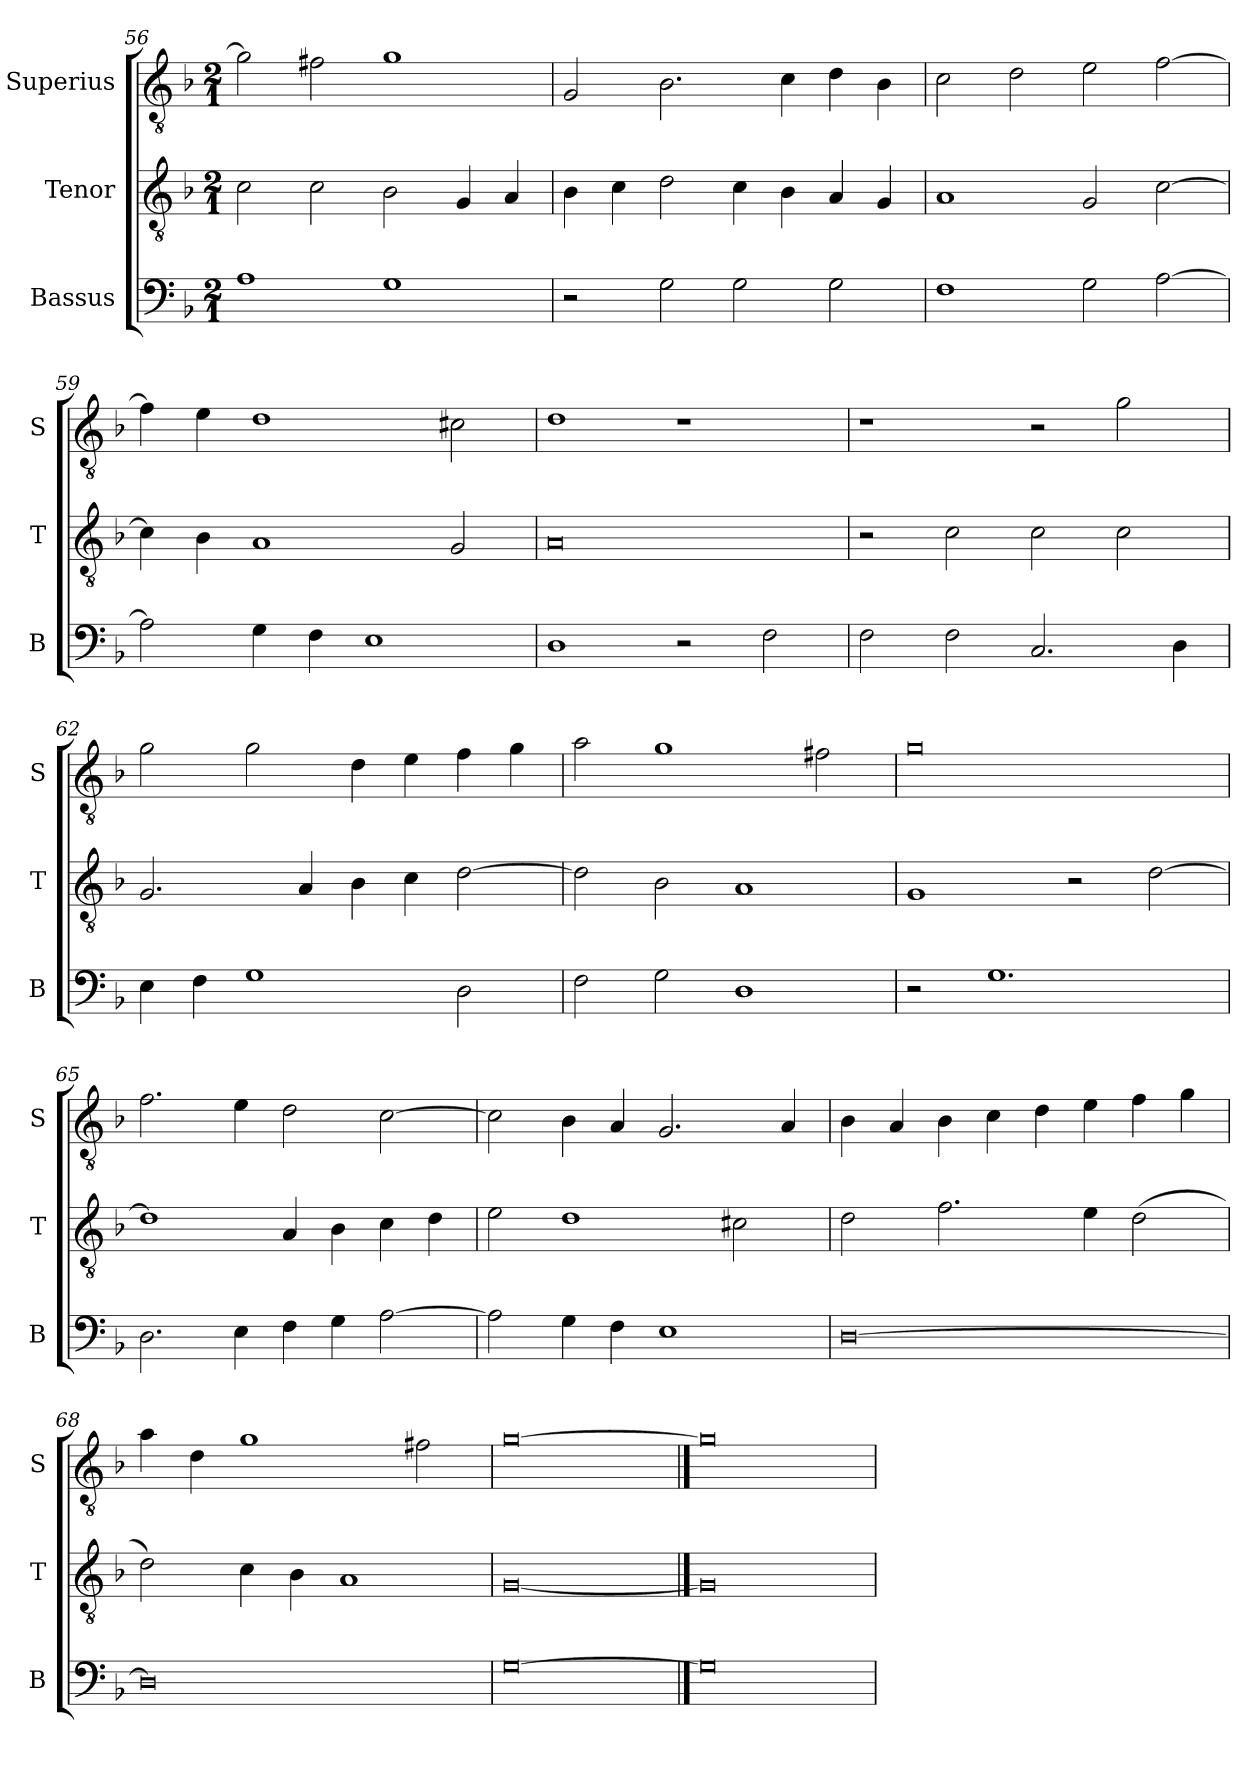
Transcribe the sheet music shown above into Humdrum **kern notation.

**kern	**kern	**kern
*part3	*part2	*part1
*staff3	*staff2	*staff1
*I"Bassus	*I"Tenor	*I"Superius
*I'B	*I'T	*I'S
*clefF4	*clefGv2	*clefGv2
*k[b-]	*k[b-]	*k[b-]
*F:	*F:	*F:
*M2/1	*M2/1	*M2/1
=56	=56	=56
1A	2c	2g]
.	2c	2f#X
1G	2B-	1g
.	4G	.
.	4A	.
=57	=57	=57
2r	4B-	2G
.	4c	.
2G	2d	2.B-
2G	4c	.
.	4B-	4c
2G	4A	4d
.	4G	4B-
=58	=58	=58
1F	1A	2c
.	.	2d
2G	2G	2e
[2A	[2c	[2f
=59	=59	=59
2A]	4c]	4f]
.	4B-	4e
4G	1A	1d
4F	.	.
1E	.	.
.	2G	2c#X
=60	=60	=60
1D	0A	1d
2r	.	1r
2F	.	.
=61	=61	=61
2F	2r	1r
2F	2c	.
2.C	2c	2r
.	2c	2g
4D	.	.
=62	=62	=62
4E	2.G	2g
4F	.	.
1G	.	2g
.	4A	.
.	4B-	4d
.	4c	4e
2D	[2d	4f
.	.	4g
=63	=63	=63
2F	2d]	2a
2G	2B-	1g
1D	1A	.
.	.	2f#X
=64	=64	=64
2r	1G	0g
1.G	.	.
.	2r	.
.	[2d	.
=65	=65	=65
2.D	1d]	2.f
4E	.	4e
4F	4A	2d
4G	4B-	.
[2A	4c	[2c
.	4d	.
=66	=66	=66
2A]	2e	2c]
4G	1d	4B-
4F	.	4A
1E	.	2.G
.	2c#X	.
.	.	4A
=67	=67	=67
[0D	2d	4B-
.	.	4A
.	2.f	4B-
.	.	4c
.	.	4d
.	4e	4e
.	(2d	4f
.	.	4g
=68	=68	=68
0D]	2d)	4a
.	.	4d
.	4c	1g
.	4B-	.
.	1A	.
.	.	2f#X
=69	=69	=69
[0G	[0G	[0g
==70	==70	==70
0G]	0G]	0g]
=	=	=
*-	*-	*-
